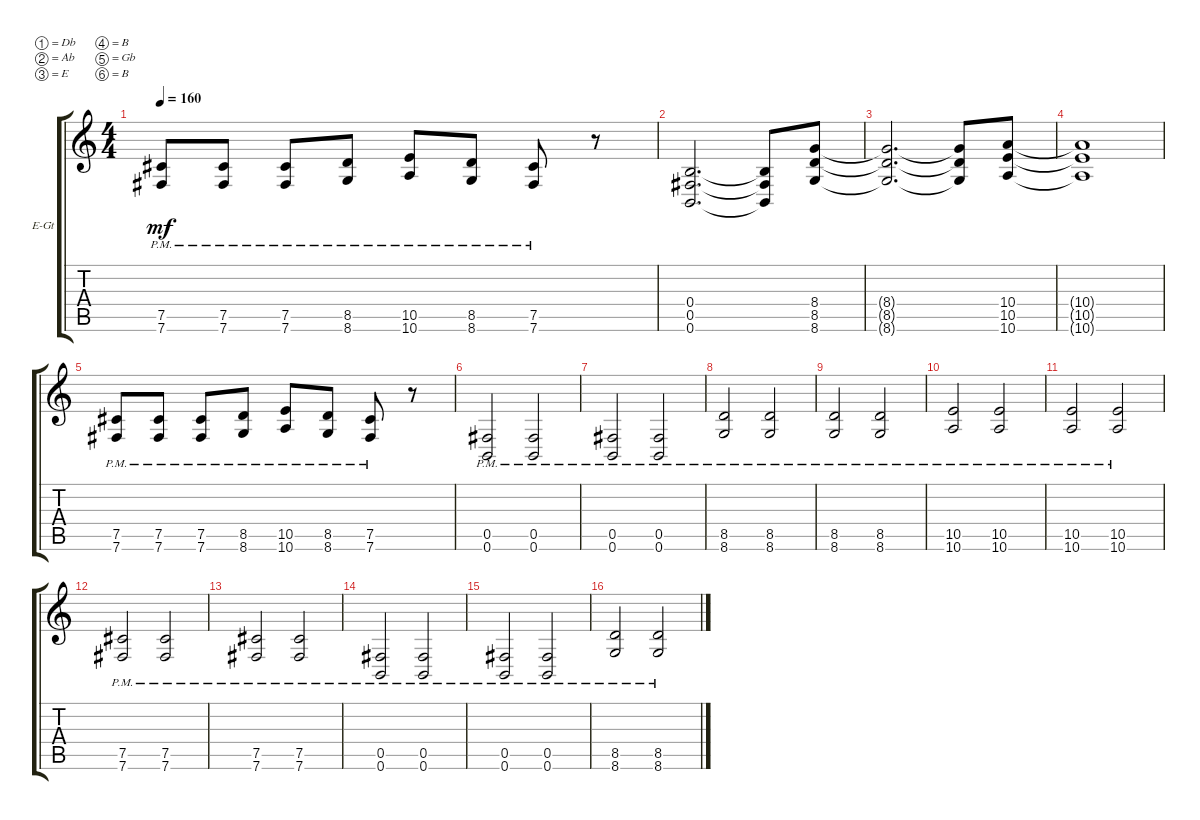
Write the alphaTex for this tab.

\defaultSystemsLayout 4
\bracketExtendMode groupsimilarinstruments
\firstSystemTrackNameOrientation horizontal
\otherSystemsTrackNameOrientation horizontal
\track ("Electric Guitar" "E-Gt") {instrument distortionguitar}
\staff {score tabs}
\tuning (Db4 Ab3 E3 B2 Gb2 B1)
\ts (4 4)
\tempo 160
\clef g2
\ks c
(7.5{pm} 7.6{pm}).8{dy mf} (7.6{pm} 7.5{pm}).8 (7.5{pm} 7.6{pm}).8 (8.5{pm} 8.6{pm}).8 (10.6{pm} 10.5{pm}).8 (8.5{pm} 8.6{pm}).8 (7.6{pm} 7.5{pm}).8 r.8 |
(0.6 0.5 0.4).2{d} (0.6{t} 0.5{t} 0.4{t}).8 (8.4 8.5 8.6).8 |
(8.6{t} 8.5{t} 8.4{t}).2{d} (8.6{t} 8.5{t} 8.4{t}).8 (10.4 10.5 10.6).8 |
(10.6{t} 10.5{t} 10.4{t}).1 |
(7.5{pm} 7.6{pm}).8 (7.6{pm} 7.5{pm}).8 (7.5{pm} 7.6{pm}).8 (8.6{pm} 8.5{pm}).8 (10.5{pm} 10.6{pm}).8 (8.6{pm} 8.5{pm}).8 (7.5{pm} 7.6{pm}).8 r.8 |
(0.5{pm} 0.6{pm}).2 (0.6{pm} 0.5{pm}).2 |
(0.5{pm} 0.6{pm}).2 (0.6{pm} 0.5{pm}).2 |
(8.5{pm} 8.6{pm}).2 (8.6{pm} 8.5{pm}).2 |
(8.5{pm} 8.6{pm}).2 (8.6{pm} 8.5{pm}).2 |
(10.5{pm} 10.6{pm}).2 (10.6{pm} 10.5{pm}).2 |
(10.5{pm} 10.6{pm}).2 (10.6{pm} 10.5{pm}).2 |
(7.5{pm} 7.6{pm}).2 (7.6{pm} 7.5{pm}).2 |
(7.5{pm} 7.6{pm}).2 (7.6{pm} 7.5{pm}).2 |
(0.5{pm} 0.6{pm}).2 (0.6{pm} 0.5{pm}).2 |
(0.6{pm} 0.5{pm}).2 (0.5{pm} 0.6{pm}).2 |
(8.6{pm} 8.5{pm}).2 (8.5{pm} 8.6{pm}).2
